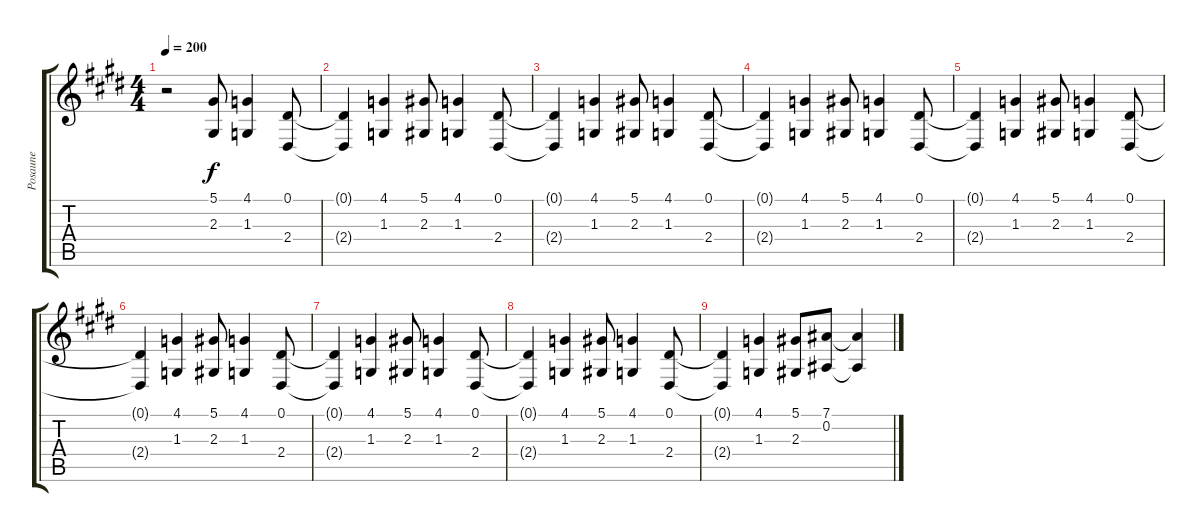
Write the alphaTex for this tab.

\track ("Posaune" "Posaune") {instrument trombone}
\staff {score tabs}
\tuning (Eb4 Bb3 Gb3 Db3 Ab2 Eb2) {hide}
\ts (4 4)
\tempo 200
\clef g2
\ks e
r.2{dy f instrument trombone} (5.1 2.3).8 (4.1 1.3).4 (0.1 2.4).8 |
(0.1{t} 2.4{t}).4 (4.1 1.3).4 (5.1 2.3).8 (4.1 1.3).4 (0.1 2.4).8 |
(0.1{t} 2.4{t}).4 (4.1 1.3).4 (5.1 2.3).8 (4.1 1.3).4 (0.1 2.4).8 |
(0.1{t} 2.4{t}).4 (4.1 1.3).4 (5.1 2.3).8 (4.1 1.3).4 (0.1 2.4).8 |
(0.1{t} 2.4{t}).4 (4.1 1.3).4 (5.1 2.3).8 (4.1 1.3).4 (0.1 2.4).8 |
(0.1{t} 2.4{t}).4 (4.1 1.3).4 (5.1 2.3).8 (4.1 1.3).4 (0.1 2.4).8 |
(0.1{t} 2.4{t}).4 (4.1 1.3).4 (5.1 2.3).8 (4.1 1.3).4 (0.1 2.4).8 |
(0.1{t} 2.4{t}).4 (4.1 1.3).4 (5.1 2.3).8 (4.1 1.3).4 (0.1 2.4).8 |
(0.1{t} 2.4{t}).4 (4.1 1.3).4 (5.1 2.3).8 (7.1 0.2).8 (7.1{t} 0.2{t}).4
